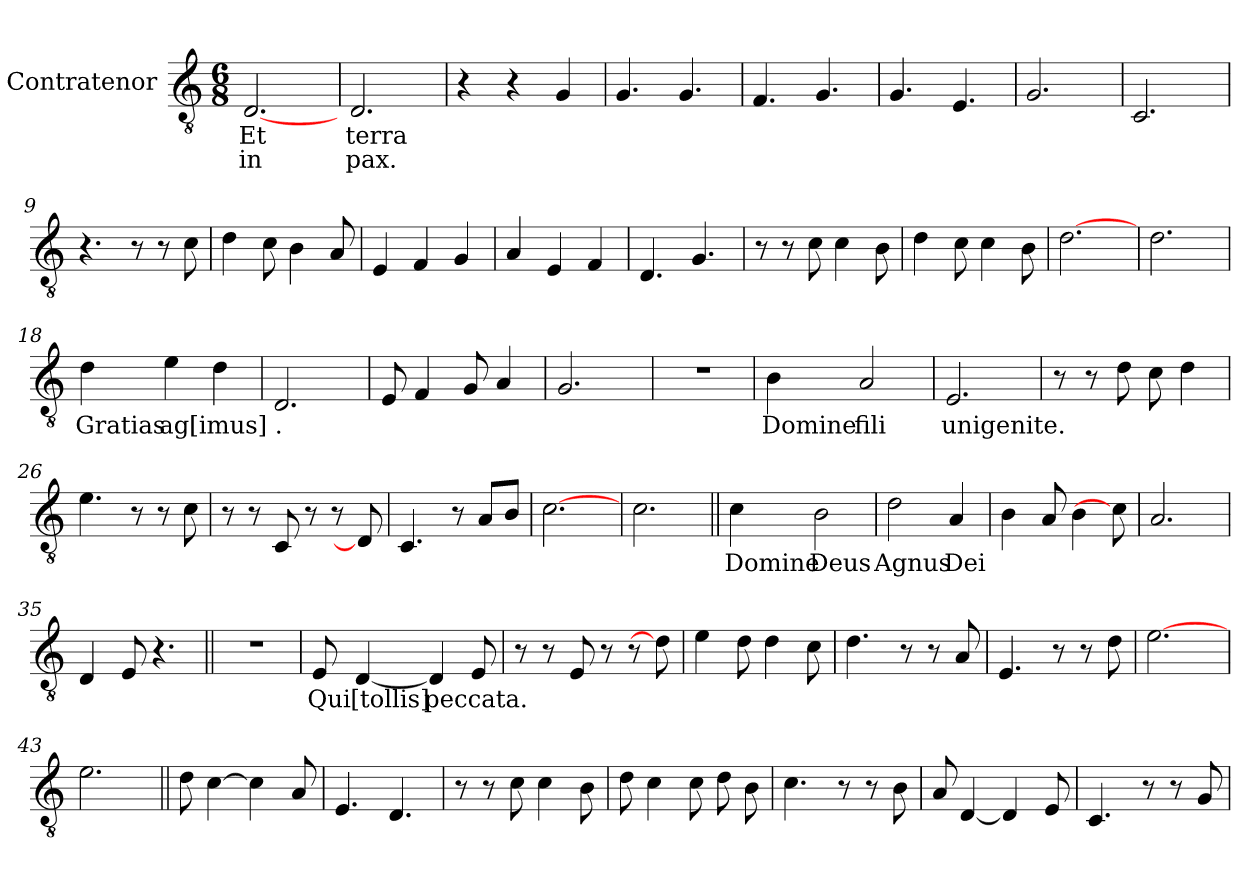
**kern	**text	**text
*part1	*part1	*part1
*staff1	*staff1	*staff1
*I"Contratenor	*	*
!!LO:PB:g=z
*clefGv2	*	*
*ITrd7c12	*	*
*k[]	*	*
*C:	*	*
*M6/8	*	*
=1	=1	=1
!	!LO:LY:b:color=#000000	!LO:LY:b:color=#000000
[2.DDi/	Et	in
=2	=2	=2
!	!LO:LY:b:color=#000000	!LO:LY:b:color=#000000
2.DDi/	terra	pax.
=3	=3	=3
4r	.	.
4r	.	.
4GGi/	.	.
=4	=4	=4
4.GGi/	.	.
4.GGi/	.	.
=5	=5	=5
4.FFi/	.	.
4.GGi/	.	.
=6	=6	=6
4.GGi/	.	.
4.EEi/	.	.
=7	=7	=7
2.GGi/	.	.
=8	=8	=8
2.CCi/	.	.
!!LO:LB:g=z
=9	=9	=9
4.r	.	.
8r	.	.
8r	.	.
8Ci\L	.	.
=10	=10	=10
4Di\	.	.
8Ci\L	.	.
4BBi\	.	.
8AAi/L	.	.
=11	=11	=11
4EEi/	.	.
4FFi/	.	.
4GGi/	.	.
=12	=12	=12
4AAi/	.	.
4EEi/	.	.
4FFi/	.	.
=13	=13	=13
4.DDi/	.	.
4.GGi/	.	.
=14	=14	=14
8r	.	.
8r	.	.
8Ci\L	.	.
4Ci\	.	.
8BBi\L	.	.
=15	=15	=15
4Di\	.	.
8Ci\L	.	.
4Ci\	.	.
8BBi\L	.	.
=16	=16	=16
[2.Di\	.	.
!!LO:LB:g=z
=17	=17	=17
2.Di\	.	.
=18	=18	=18
!	!LO:LY:b:color=#000000	!
4Di\	Gratias	.
!	!LO:LY:b:color=#000000	!
4Ei\	ag[imus].	.
4Di\	.	.
=19	=19	=19
2.DDi/	.	.
=20	=20	=20
8EEi/L	.	.
4FFi/	.	.
8GGi/L	.	.
4AAi/	.	.
=21	=21	=21
2.GGi/	.	.
=22	=22	=22
!LO:N:vis=1	!	!
2.r	.	.
=23	=23	=23
!	!LO:LY:b:color=#000000	!
4BBi\	Domine	.
!	!LO:LY:b:color=#000000	!
2AAi/	fili	.
=24	=24	=24
!	!LO:LY:b:color=#000000	!
2.EEi/	unigenite.	.
!!LO:LB:g=z
=25	=25	=25
8r	.	.
8r	.	.
8Di\L	.	.
8Ci\L	.	.
4Di\	.	.
=26	=26	=26
4.Ei\	.	.
8r	.	.
8r	.	.
8Ci\L	.	.
=27	=27	=27
8r	.	.
8r	.	.
8CCi/L	.	.
8r	.	.
8r	.	.
8DDi/L]	.	.
=28	=28	=28
4.CCi/	.	.
8r	.	.
8AAi/L	.	.
8BBi/J	.	.
=29	=29	=29
[2.Ci\	.	.
=30	=30	=30
2.Ci\	.	.
=31||	=31||	=31||
!	!LO:LY:b:color=#000000	!
4Ci\	Domine	.
!	!LO:LY:b:color=#000000	!
2BBi\	Deus	.
!!LO:LB:g=z
=32	=32	=32
!	!LO:LY:b:color=#000000	!
2Di\	Agnus	.
!	!LO:LY:b:color=#000000	!
4AAi/	Dei	.
=33	=33	=33
4BBi\	.	.
8AAi/L	.	.
4BBi\	.	.
8Ci\L]	.	.
=34	=34	=34
2.AAi/	.	.
=35	=35	=35
4DDi/	.	.
8EEi/L	.	.
4.r	.	.
=36||	=36||	=36||
!LO:N:vis=1	!	!
2.r	.	.
=37	=37	=37
!	!LO:LY:b:color=#000000	!
8EEi/L	Qui	.
!	!LO:LY:b:color=#000000	!
[4DDi/	[tollis]	.
!	!LO:LY:b:color=#000000	!
4DDi/]	peccata.	.
8EEi/L	.	.
=38	=38	=38
8r	.	.
8r	.	.
8EEi/L	.	.
8r	.	.
8r	.	.
8Di\L]	.	.
!!LO:LB:g=z
=39	=39	=39
4Ei\	.	.
8Di\L	.	.
4Di\	.	.
8Ci\L	.	.
=40	=40	=40
4.Di\	.	.
8r	.	.
8r	.	.
8AAi/L	.	.
=41	=41	=41
4.EEi/	.	.
8r	.	.
8r	.	.
8Di\L	.	.
=42	=42	=42
[2.Ei\	.	.
=43	=43	=43
2.Ei\	.	.
=44||	=44||	=44||
8Di\L	.	.
[4Ci\	.	.
4Ci\]	.	.
8AAi/L	.	.
=45	=45	=45
4.EEi/	.	.
4.DDi/	.	.
=46	=46	=46
8r	.	.
8r	.	.
8Ci\L	.	.
4Ci\	.	.
8BBi\L	.	.
!!LO:LB:g=z
=47	=47	=47
8Di\L	.	.
4Ci\	.	.
8Ci\L	.	.
8Di\	.	.
8BBi\J	.	.
=48	=48	=48
4.Ci\	.	.
8r	.	.
8r	.	.
8BBi\L	.	.
=49	=49	=49
8AAi/L	.	.
[4DDi/	.	.
4DDi/]	.	.
8EEi/L	.	.
=50	=50	=50
4.CCi/	.	.
8r	.	.
8r	.	.
8GGi/L	.	.
=	=	=
*-	*-	*-
